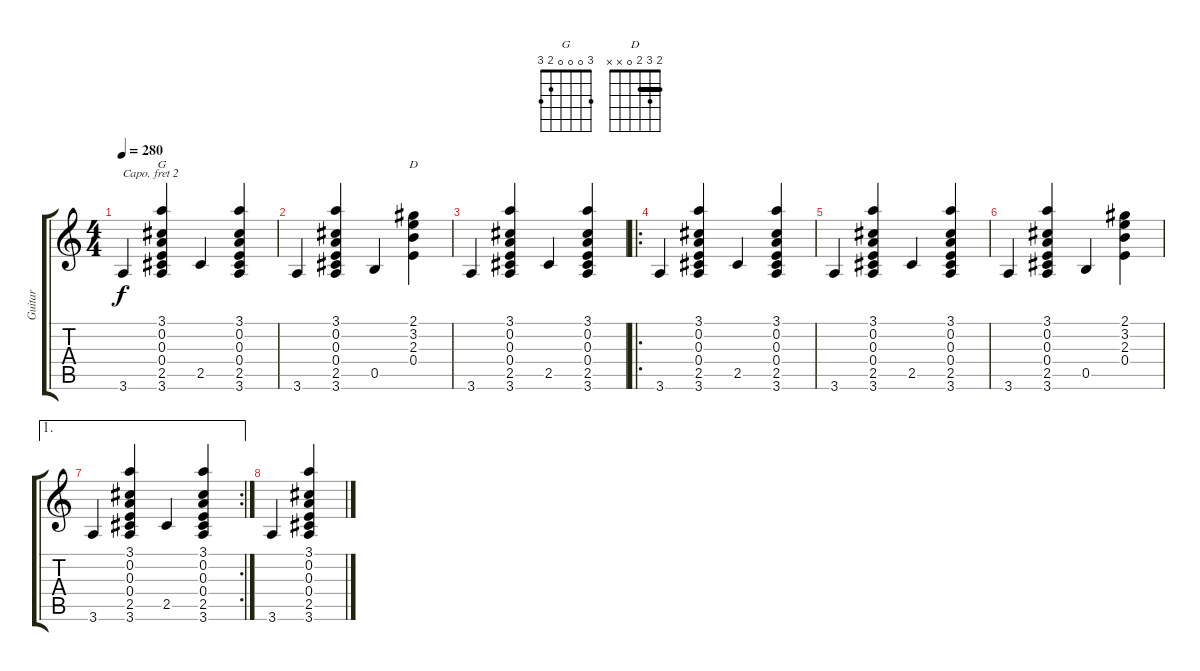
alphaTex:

\track ("Guitar" "Guitar") {instrument acousticguitarsteel}
\staff {score tabs}
\capo 2
\tuning (E4 B3 G3 D3 A2 E2) {hide}
\chord ("G" 3 0 0 0 2 3)
\chord ("D" 2 3 2 0 x x) {barre 2}
\ts (4 4)
\tempo 280
\clef g2
\ks c
3.6.4{dy f} (3.1 0.2 0.3 0.4 2.5 3.6).4{ch "G"} 2.5.4 (3.1 0.2 0.3 0.4 2.5 3.6).4 |
3.6.4 (3.1 0.2 0.3 0.4 2.5 3.6).4 0.5.4 (2.1 3.2 2.3 0.4).4{ch "D"} |
3.6.4 (3.1 0.2 0.3 0.4 2.5 3.6).4 2.5.4 (3.1 0.2 0.3 0.4 2.5 3.6).4 |
\ro
3.6.4 (3.1 0.2 0.3 0.4 2.5 3.6).4 2.5.4 (3.1 0.2 0.3 0.4 2.5 3.6).4 |
3.6.4 (3.1 0.2 0.3 0.4 2.5 3.6).4 2.5.4 (3.1 0.2 0.3 0.4 2.5 3.6).4 |
3.6.4 (3.1 0.2 0.3 0.4 2.5 3.6).4 0.5.4 (2.1 3.2 2.3 0.4).4 |
\ae 1
\rc 2
3.6.4 (3.1 0.2 0.3 0.4 2.5 3.6).4 2.5.4 (3.1 0.2 0.3 0.4 2.5 3.6).4 |
3.6.4 (3.1 0.2 0.3 0.4 2.5 3.6).4
